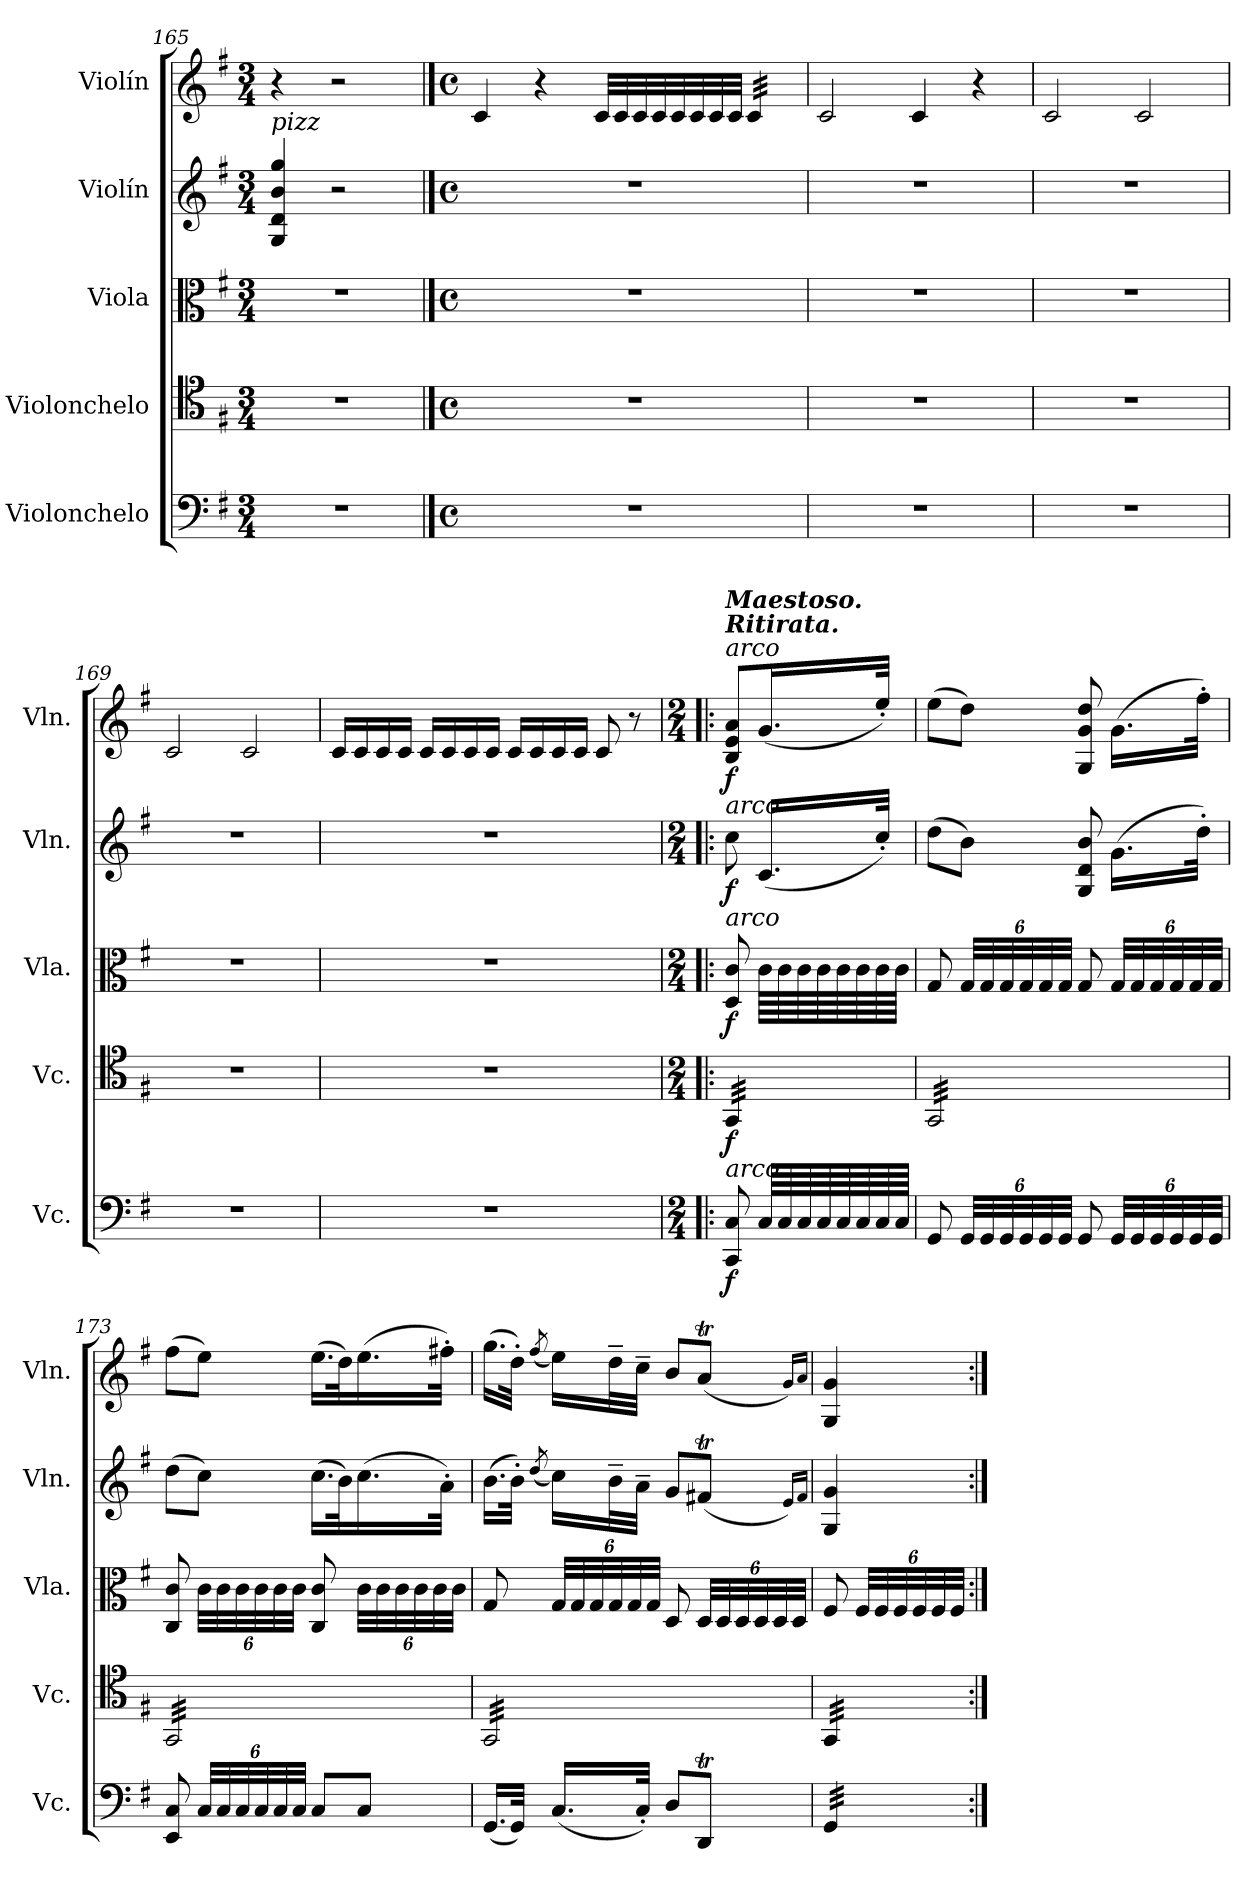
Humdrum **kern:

**kern	**dynam	**kern	**dynam	**kern	**dynam	**kern	**dynam	**kern	**dynam
*part5	*part5	*part4	*part4	*part3	*part3	*part2	*part2	*part1	*part1
*staff5	*staff5	*staff4	*staff4	*staff3	*staff3	*staff2	*staff2	*staff1	*staff1
*I"Violonchelo	*	*I"Violonchelo	*	*I"Viola	*	*I"Violín	*	*I"Violín	*
*I'Vc.	*	*I'Vc.	*	*I'Vla.	*	*I'Vln.	*	*I'Vln.	*
*clefF4	*	*clefC4	*	*clefC3	*	*clefG2	*	*clefG2	*
*k[f#]	*	*k[f#]	*	*k[f#]	*	*k[f#]	*	*k[f#]	*
*M3/4	*	*M3/4	*	*M3/4	*	*M3/4	*	*M3/4	*
=165	=165	=165	=165	=165	=165	=165	=165	=165	=165
!	!	!	!	!	!	!LO:TX:a:i:t=pizz	!	!	!
2.r	.	2.r	.	2.r	.	4G/ 4d/ 4b/ 4gg/	.	4r	.
.	.	.	.	.	.	2r	.	2r	.
!!LO:PB:g=z
==166	==166	==166	==166	==166	==166	==166	==166	==166	==166
*M4/4	*	*M4/4	*	*M4/4	*	*M4/4	*	*M4/4	*
*met(c)	*	*met(c)	*	*met(c)	*	*met(c)	*	*met(c)	*
1r	.	1r	.	1r	.	1r	.	4c/	.
.	.	.	.	.	.	.	.	4r	.
.	.	.	.	.	.	.	.	32c/LLL	.
.	.	.	.	.	.	.	.	32c/	.
.	.	.	.	.	.	.	.	32c/	.
.	.	.	.	.	.	.	.	32c/	.
.	.	.	.	.	.	.	.	32c/	.
.	.	.	.	.	.	.	.	32c/	.
.	.	.	.	.	.	.	.	32c/	.
.	.	.	.	.	.	.	.	32c/JJJ	.
*	*	*	*	*	*	*	*	*tremolo	*
.	.	.	.	.	.	.	.	32c/LLL	.
.	.	.	.	.	.	.	.	32c/	.
.	.	.	.	.	.	.	.	32c/	.
.	.	.	.	.	.	.	.	32c/	.
.	.	.	.	.	.	.	.	32c/	.
.	.	.	.	.	.	.	.	32c/	.
.	.	.	.	.	.	.	.	32c/	.
.	.	.	.	.	.	.	.	32c/JJJ	.
*	*	*	*	*	*	*	*	*Xtremolo	*
=167	=167	=167	=167	=167	=167	=167	=167	=167	=167
1r	.	1r	.	1r	.	1r	.	2c/	.
.	.	.	.	.	.	.	.	4c/	.
.	.	.	.	.	.	.	.	4r	.
=168	=168	=168	=168	=168	=168	=168	=168	=168	=168
1r	.	1r	.	1r	.	1r	.	2c/	.
.	.	.	.	.	.	.	.	2c/	.
=169	=169	=169	=169	=169	=169	=169	=169	=169	=169
1r	.	1r	.	1r	.	1r	.	2c/	.
.	.	.	.	.	.	.	.	2c/	.
=170	=170	=170	=170	=170	=170	=170	=170	=170	=170
1r	.	1r	.	1r	.	1r	.	16c/LL	.
.	.	.	.	.	.	.	.	16c/	.
.	.	.	.	.	.	.	.	16c/	.
.	.	.	.	.	.	.	.	16c/JJ	.
.	.	.	.	.	.	.	.	16c/LL	.
.	.	.	.	.	.	.	.	16c/	.
.	.	.	.	.	.	.	.	16c/	.
.	.	.	.	.	.	.	.	16c/JJ	.
.	.	.	.	.	.	.	.	16c/LL	.
.	.	.	.	.	.	.	.	16c/	.
.	.	.	.	.	.	.	.	16c/	.
.	.	.	.	.	.	.	.	16c/JJ	.
.	.	.	.	.	.	.	.	8c/	.
.	.	.	.	.	.	.	.	8r	.
!!LO:LB:g=z
=171!|:	=171!|:	=171!|:	=171!|:	=171!|:	=171!|:	=171!|:	=171!|:	=171!|:	=171!|:
*M2/4	*	*M2/4	*	*M2/4	*	*M2/4	*	*M2/4	*
*	*	*	*	*	*	*	*	*MM60	*
!	!	!	!	!	!	!	!	!LO:TX:a:i:t=arco	!
!	!	!	!	!	!	!	!	!LO:TX:a:Bi:t=Ritirata.	!
!	!	!	!	!	!	!	!	!LO:TX:a:Bi:t=Maestoso.	!
!	!	!	!	!	!	!LO:TX:a:i:t=arco	!	!	!
!	!	!	!	!LO:TX:a:i:t=arco	!	!	!	!	!
!	!	!LO:TX:a:i:t=arco	!	!	!	!	!	!	!
!LO:TX:a:i:t=arco	!	!	!	!	!	!	!	!	!
!	!LO:DY:b	!	!LO:DY:b	!	!LO:DY:b	!	!LO:DY:b	!	!LO:DY:b
*	*	*tremolo	*	*	*	*	*	*	*
8CC/ 8C/	f	32GG/LLL	f	8D/ 8c/	f	8cc\	f	8B/ 8e/ 8a/L	f
.	.	32GG/	.	.	.	.	.	.	.
.	.	32GG/	.	.	.	.	.	.	.
.	.	32GG/	.	.	.	.	.	.	.
64C/LLLL	.	32GG/	.	64c\LLLL	.	(16.c/LL	.	(16.g/L	.
64C/	.	.	.	64c\	.	.	.	.	.
64C/	.	32GG/	.	64c\	.	.	.	.	.
64C/	.	.	.	64c\	.	.	.	.	.
64C/	.	32GG/	.	64c\	.	.	.	.	.
64C/	.	.	.	64c\	.	.	.	.	.
64C/	.	32GG/JJJ	.	64c\	.	32cc'/JJk)	.	32ee'/JJk)	.
64C/JJJJ	.	.	.	64c\JJJJ	.	.	.	.	.
=172	=172	=172	=172	=172	=172	=172	=172	=172	=172
8GG/	.	32GG/LLL	.	8G/	.	(8dd\L	.	(8ee\L	.
.	.	32GG/	.	.	.	.	.	.	.
.	.	32GG/	.	.	.	.	.	.	.
.	.	32GG/	.	.	.	.	.	.	.
*Xbrackettup	*	*	*	*Xbrackettup	*	*	*	*	*
48GG/LLL	.	32GG/	.	48G/LLL	.	8b\J)	.	8dd\J)	.
48GG/	.	.	.	48G/	.	.	.	.	.
.	.	32GG/	.	.	.	.	.	.	.
48GG/	.	.	.	48G/	.	.	.	.	.
48GG/	.	32GG/	.	48G/	.	.	.	.	.
48GG/	.	.	.	48G/	.	.	.	.	.
.	.	32GG/	.	.	.	.	.	.	.
48GG/JJJ	.	.	.	48G/JJJ	.	.	.	.	.
8GG/	.	32GG/	.	8G/	.	8G/ 8d/ 8b/	.	8G/ 8g/ 8dd/	.
.	.	32GG/	.	.	.	.	.	.	.
.	.	32GG/	.	.	.	.	.	.	.
.	.	32GG/	.	.	.	.	.	.	.
48GG/LLL	.	32GG/	.	48G/LLL	.	(16.g\LL	.	(16.g\LL	.
48GG/	.	.	.	48G/	.	.	.	.	.
.	.	32GG/	.	.	.	.	.	.	.
48GG/	.	.	.	48G/	.	.	.	.	.
48GG/	.	32GG/	.	48G/	.	.	.	.	.
48GG/	.	.	.	48G/	.	.	.	.	.
.	.	32GG/JJJ	.	.	.	32dd'\JJk)	.	32ff#'\JJk)	.
48GG/JJJ	.	.	.	48G/JJJ	.	.	.	.	.
=173	=173	=173	=173	=173	=173	=173	=173	=173	=173
8EE/ 8C/	.	32GG/LLL	.	8C/ 8c/	.	(8dd\L	.	(8ff#\L	.
.	.	32GG/	.	.	.	.	.	.	.
.	.	32GG/	.	.	.	.	.	.	.
.	.	32GG/	.	.	.	.	.	.	.
48C/LLL	.	32GG/	.	48c\LLL	.	8cc\J)	.	8ee\J)	.
48C/	.	.	.	48c\	.	.	.	.	.
.	.	32GG/	.	.	.	.	.	.	.
48C/	.	.	.	48c\	.	.	.	.	.
48C/	.	32GG/	.	48c\	.	.	.	.	.
48C/	.	.	.	48c\	.	.	.	.	.
.	.	32GG/	.	.	.	.	.	.	.
48C/JJJ	.	.	.	48c\JJJ	.	.	.	.	.
8C/L	.	32GG/	.	8C/ 8c/	.	(16.cc\LL	.	(16.ee\LL	.
.	.	32GG/	.	.	.	.	.	.	.
.	.	32GG/	.	.	.	.	.	.	.
.	.	32GG/	.	.	.	32b\K)	.	32dd\K)	.
8C/J	.	32GG/	.	48c\LLL	.	(16.cc\	.	(16.ee\	.
.	.	.	.	48c\	.	.	.	.	.
.	.	32GG/	.	.	.	.	.	.	.
.	.	.	.	48c\	.	.	.	.	.
.	.	32GG/	.	48c\	.	.	.	.	.
.	.	.	.	48c\	.	.	.	.	.
.	.	32GG/JJJ	.	.	.	32a'\JJk)	.	32ff#X'\JJk)	.
.	.	.	.	48c\JJJ	.	.	.	.	.
!!LO:PB:g=z
=174	=174	=174	=174	=174	=174	=174	=174	=174	=174
(16.GG/LL	.	32GG/LLL	.	8G/	.	(16.b\LL	.	(16.gg\LL	.
.	.	32GG/	.	.	.	.	.	.	.
.	.	32GG/	.	.	.	.	.	.	.
32GG/JJk)	.	32GG/	.	.	.	32b'\JJk)	.	32dd'\JJk)	.
.	.	.	.	.	.	(8qdd/	.	(8qff#/	.
(16.C/LL	.	32GG/	.	48G/LLL	.	16cc\LL)	.	16ee\LL)	.
.	.	.	.	48G/	.	.	.	.	.
.	.	32GG/	.	.	.	.	.	.	.
.	.	.	.	48G/	.	.	.	.	.
.	.	32GG/	.	48G/	.	32b~\L	.	32dd~\L	.
.	.	.	.	48G/	.	.	.	.	.
32C'/JJk)	.	32GG/	.	.	.	32a~\JJJ	.	32cc~\JJJ	.
.	.	.	.	48G/JJJ	.	.	.	.	.
8D/L	.	32GG/	.	8D/	.	8g/L	.	8b/L	.
.	.	32GG/	.	.	.	.	.	.	.
.	.	32GG/	.	.	.	.	.	.	.
.	.	32GG/	.	.	.	.	.	.	.
8DDT/J	.	32GG/	.	48D/LLL	.	(8f#Xt/J	.	(8aT/J	.
.	.	.	.	48D/	.	.	.	.	.
.	.	32GG/	.	.	.	.	.	.	.
.	.	.	.	48D/	.	.	.	.	.
.	.	32GG/	.	48D/	.	.	.	.	.
.	.	.	.	48D/	.	.	.	.	.
.	.	32GG/JJJ	.	.	.	.	.	.	.
.	.	.	.	48D/JJJ	.	.	.	.	.
.	.	.	.	.	.	16qe/LL)	.	16qg/LL)	.
.	.	.	.	.	.	16qf#/JJ	.	16qa/JJ	.
=175	=175	=175	=175	=175	=175	=175	=175	=175	=175
*tremolo	*	*	*	*	*	*	*	*	*
32GG/LLL	.	32GG/LLL	.	8F#/	.	4G/ 4g/	.	4G/ 4g/	.
32GG/	.	32GG/	.	.	.	.	.	.	.
32GG/	.	32GG/	.	.	.	.	.	.	.
32GG/	.	32GG/	.	.	.	.	.	.	.
32GG/	.	32GG/	.	48F#/LLL	.	.	.	.	.
.	.	.	.	48F#/	.	.	.	.	.
32GG/	.	32GG/	.	.	.	.	.	.	.
.	.	.	.	48F#/	.	.	.	.	.
32GG/	.	32GG/	.	48F#/	.	.	.	.	.
.	.	.	.	48F#/	.	.	.	.	.
32GG/JJJ	.	32GG/JJJ	.	.	.	.	.	.	.
*	*	*Xtremolo	*	*	*	*	*	*	*
*Xtremolo	*	*	*	*	*	*	*	*	*
.	.	.	.	48F#/JJJ	.	.	.	.	.
=:|!	=:|!	=:|!	=:|!	=:|!	=:|!	=:|!	=:|!	=:|!	=:|!
*-	*-	*-	*-	*-	*-	*-	*-	*-	*-
